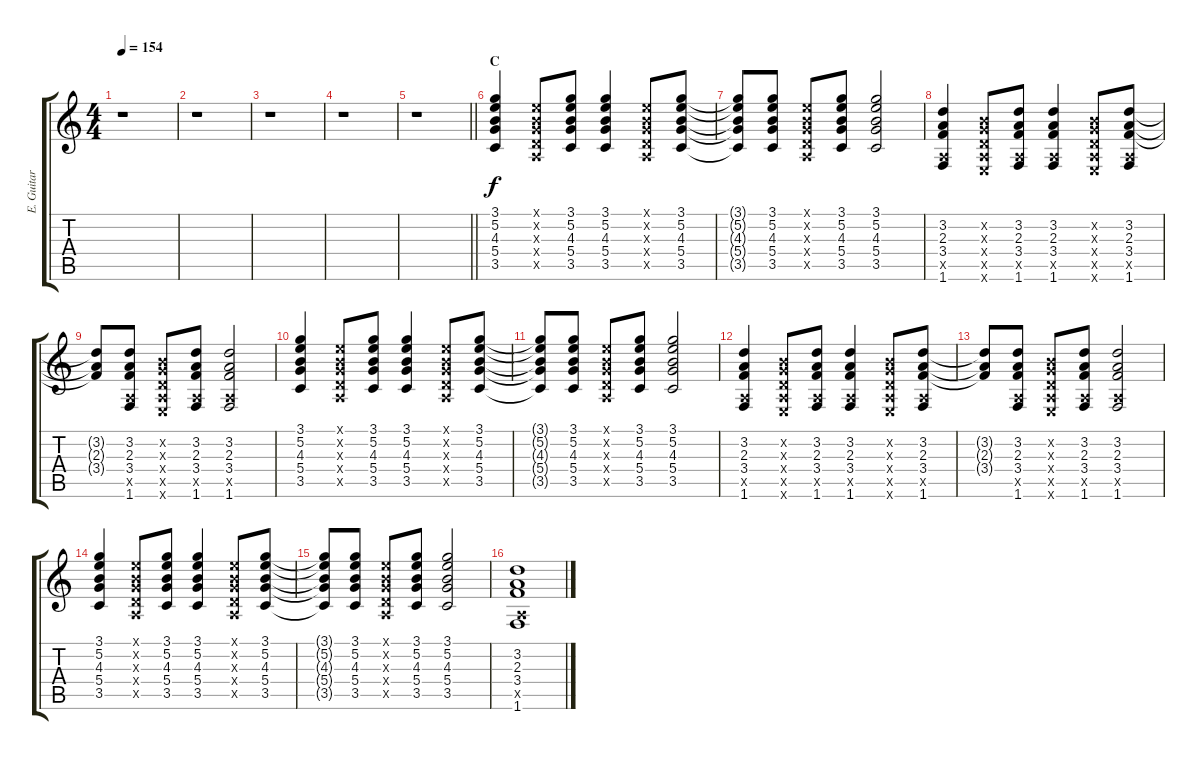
\track ("E. Guitar I" "E. Guitar ") {instrument overdrivenguitar}
\staff {score tabs}
\tuning (E4 B3 G3 D3 A2 E2) {hide}
\ts (4 4)
\tempo 154
\clef g2
\ks c
r.1{dy f} |
r.1 |
r.1 |
r.1 |
\barLineRight lightlight
r.1 |
\section ("" "C")
(3.1 5.2 4.3 5.4 3.5).4 (0.1{x} 0.2{x} 0.3{x} 0.4{x} 0.5{x}).8 (3.1 5.2 4.3 5.4 3.5).8 (3.1 5.2 4.3 5.4 3.5).4 (0.1{x} 0.2{x} 0.3{x} 0.4{x} 0.5{x}).8 (3.1 5.2 4.3 5.4 3.5).8 |
(3.1{t} 5.2{t} 4.3{t} 5.4{t} 3.5{t}).8 (3.1 5.2 4.3 5.4 3.5).8 (0.1{x} 0.2{x} 0.3{x} 0.4{x} 0.5{x}).8 (3.1 5.2 4.3 5.4 3.5).8 (3.1 5.2 4.3 5.4 3.5).2 |
(3.2 2.3 3.4 0.5{x} 1.6).4 (0.2{x} 0.3{x} 0.4{x} 0.5{x} 0.6{x}).8 (3.2 2.3 3.4 0.5{x} 1.6).8 (3.2 2.3 3.4 0.5{x} 1.6).4 (0.2{x} 0.3{x} 0.4{x} 0.5{x} 0.6{x}).8 (3.2 2.3 3.4 0.5{x} 1.6).8 |
(3.2{t} 2.3{t} 3.4{t}).8 (3.2 2.3 3.4 0.5{x} 1.6).8 (0.2{x} 0.3{x} 0.4{x} 0.5{x} 0.6{x}).8 (3.2 2.3 3.4 0.5{x} 1.6).8 (3.2 2.3 3.4 0.5{x} 1.6).2 |
(3.1 5.2 4.3 5.4 3.5).4 (0.1{x} 0.2{x} 0.3{x} 0.4{x} 0.5{x}).8 (3.1 5.2 4.3 5.4 3.5).8 (3.1 5.2 4.3 5.4 3.5).4 (0.1{x} 0.2{x} 0.3{x} 0.4{x} 0.5{x}).8 (3.1 5.2 4.3 5.4 3.5).8 |
(3.1{t} 5.2{t} 4.3{t} 5.4{t} 3.5{t}).8 (3.1 5.2 4.3 5.4 3.5).8 (0.1{x} 0.2{x} 0.3{x} 0.4{x} 0.5{x}).8 (3.1 5.2 4.3 5.4 3.5).8 (3.1 5.2 4.3 5.4 3.5).2 |
(3.2 2.3 3.4 0.5{x} 1.6).4 (0.2{x} 0.3{x} 0.4{x} 0.5{x} 0.6{x}).8 (3.2 2.3 3.4 0.5{x} 1.6).8 (3.2 2.3 3.4 0.5{x} 1.6).4 (0.2{x} 0.3{x} 0.4{x} 0.5{x} 0.6{x}).8 (3.2 2.3 3.4 0.5{x} 1.6).8 |
(3.2{t} 2.3{t} 3.4{t}).8 (3.2 2.3 3.4 0.5{x} 1.6).8 (0.2{x} 0.3{x} 0.4{x} 0.5{x} 0.6{x}).8 (3.2 2.3 3.4 0.5{x} 1.6).8 (3.2 2.3 3.4 0.5{x} 1.6).2 |
(3.1 5.2 4.3 5.4 3.5).4 (0.1{x} 0.2{x} 0.3{x} 0.4{x} 0.5{x}).8 (3.1 5.2 4.3 5.4 3.5).8 (3.1 5.2 4.3 5.4 3.5).4 (0.1{x} 0.2{x} 0.3{x} 0.4{x} 0.5{x}).8 (3.1 5.2 4.3 5.4 3.5).8 |
(3.1{t} 5.2{t} 4.3{t} 5.4{t} 3.5{t}).8 (3.1 5.2 4.3 5.4 3.5).8 (0.1{x} 0.2{x} 0.3{x} 0.4{x} 0.5{x}).8 (3.1 5.2 4.3 5.4 3.5).8 (3.1 5.2 4.3 5.4 3.5).2 |
(3.2 2.3 3.4 0.5{x} 1.6).1
